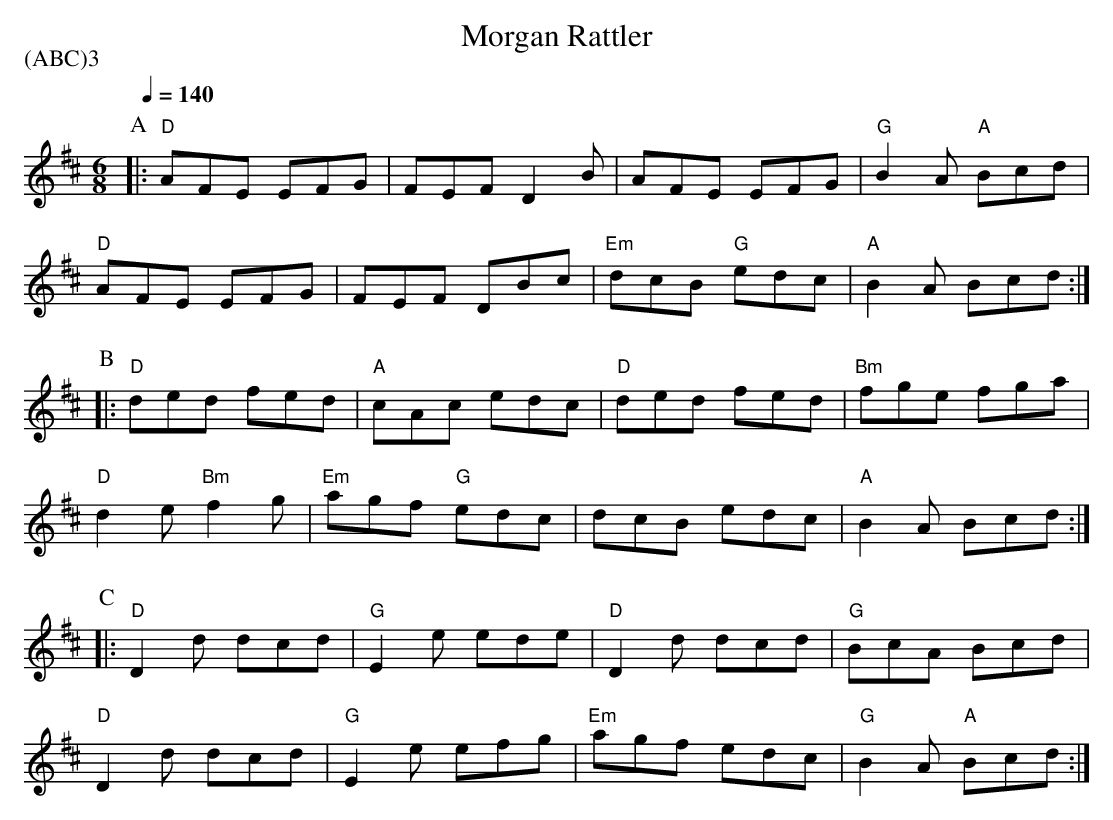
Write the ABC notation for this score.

X:1
T:Morgan Rattler
P:(ABC)3
M:6/8
L:1/8
Q:1/4=140
K:D
P:A
|: "D" AFE EFG     |  FEFD2B             |   AFE EFG          |  "G" B2A  "A" Bcd  |
"D"  AFE EFG       |  FEF DBc            |  "Em" dcB  "G" edc | "A" B2A Bcd       :|
P:B
|: "D" ded fed     | "A" cAc  edc        |  "D" ded fed       | "Bm" fge fga       |
"D" d2e "Bm"f2g    | "Em" agf "G"  edc   |  dcB edc           | "A" B2A Bcd       :|
P:C
|: "D"  D2d dcd    |  "G" E2e ede| "D" D2d dcd                | "G" BcA Bcd        |
"D" D2d dcd        |  "G" E2e efg        | "Em" agf edc       | "G" B2A  "A" Bcd  :|
